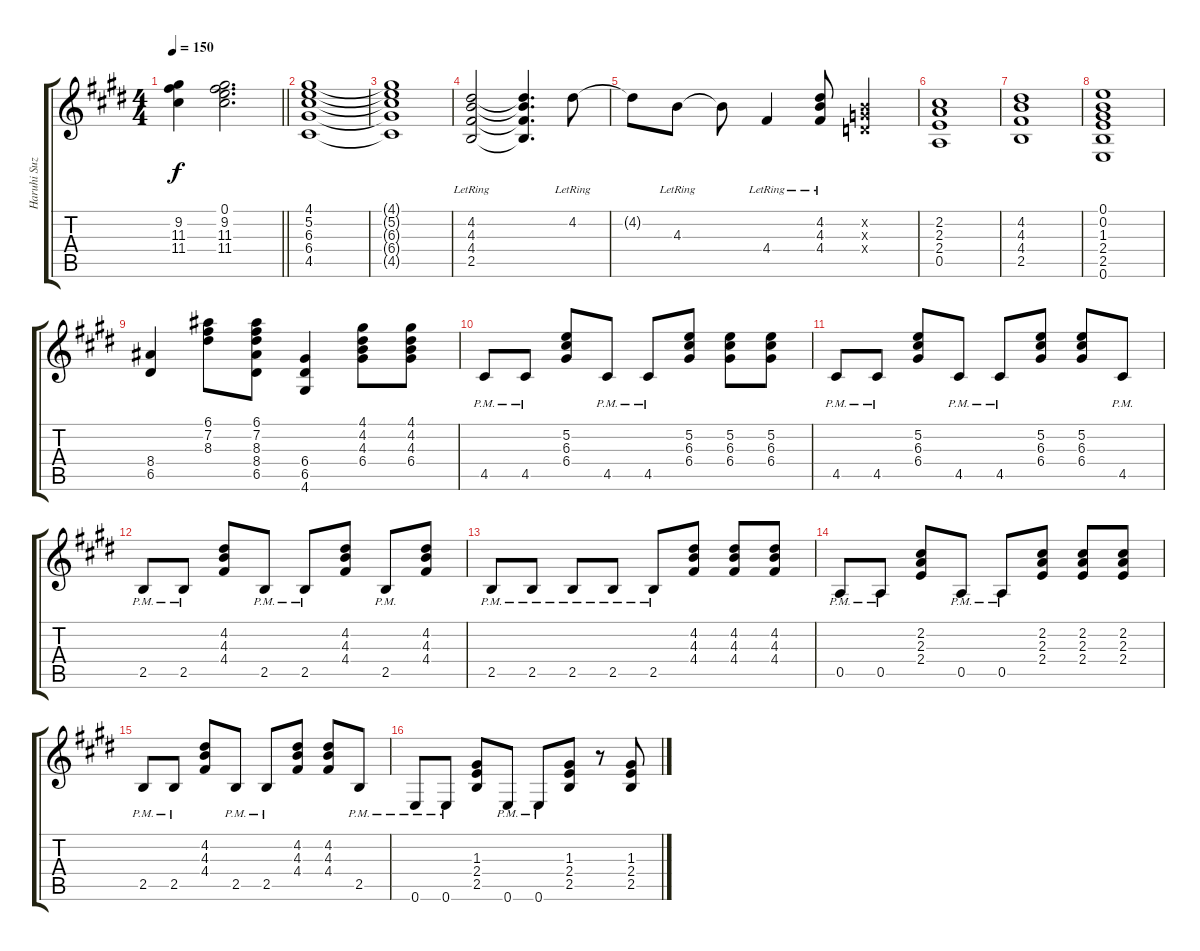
\track ("Haruhi Suzumiya (Rhythm Guitar)" "Haruhi Suz") {instrument distortionguitar}
\staff {score tabs}
\tuning (E4 B3 G3 D3 A2 E2) {hide}
\ts (4 4)
\tempo 150
\clef g2
\barLineRight lightlight
\ks c#minor
(9.2 11.3 11.4).4{dy f} (0.1 9.2 11.3 11.4).2{d} |
(4.1 5.2 6.3 6.4 4.5).1 |
(4.1{t} 5.2{t} 6.3{t} 6.4{t} 4.5{t}).1 |
(4.2{lr} 4.3{lr} 4.4{lr} 2.5{lr}).2 (4.2{t} 4.3{t} 4.4{t} 2.5{t}).4{d} 4.2{lr}.8 |
4.2{t}.8 4.3{lr}.8 4.3{t}.8 4.4{lr}.4 (4.2{lr} 4.3{lr} 4.4{lr}).8 (0.2{x} 0.3{x} 0.4{x}).4 |
(2.2 2.3 2.4 0.5).1 |
(4.2 4.3 4.4 2.5).1 |
(0.1 0.2 1.3 2.4 2.5 0.6).1 |
(8.4 6.5).4 (6.1 7.2 8.3).8 (6.1 7.2 8.3 8.4 6.5).8 (6.4 6.5 4.6).4 (4.1 4.2 4.3 6.4).8 (4.1 4.2 4.3 6.4).8 |
4.5{pm}.8 4.5{pm}.8 (5.2 6.3 6.4).8 4.5{pm}.8 4.5{pm}.8 (5.2 6.3 6.4).8 (5.2 6.3 6.4).8 (5.2 6.3 6.4).8 |
4.5{pm}.8 4.5{pm}.8 (5.2 6.3 6.4).8 4.5{pm}.8 4.5{pm}.8 (5.2 6.3 6.4).8 (5.2 6.3 6.4).8 4.5{pm}.8 |
2.5{pm}.8 2.5{pm}.8 (4.2 4.3 4.4).8 2.5{pm}.8 2.5{pm}.8 (4.2 4.3 4.4).8 2.5{pm}.8 (4.2 4.3 4.4).8 |
2.5{pm}.8 2.5{pm}.8 2.5{pm}.8 2.5{pm}.8 2.5{pm}.8 (4.2 4.3 4.4).8 (4.2 4.3 4.4).8 (4.2 4.3 4.4).8 |
0.5{pm}.8 0.5{pm}.8 (2.2 2.3 2.4).8 0.5{pm}.8 0.5{pm}.8 (2.2 2.3 2.4).8 (2.2 2.3 2.4).8 (2.2 2.3 2.4).8 |
2.5{pm}.8 2.5{pm}.8 (4.2 4.3 4.4).8 2.5{pm}.8 2.5{pm}.8 (4.2 4.3 4.4).8 (4.2 4.3 4.4).8 2.5{pm}.8 |
0.6{pm}.8 0.6{pm}.8 (1.3 2.4 2.5).8 0.6{pm}.8 0.6{pm}.8 (1.3 2.4 2.5).8 r.8 (1.3 2.4 2.5).8
